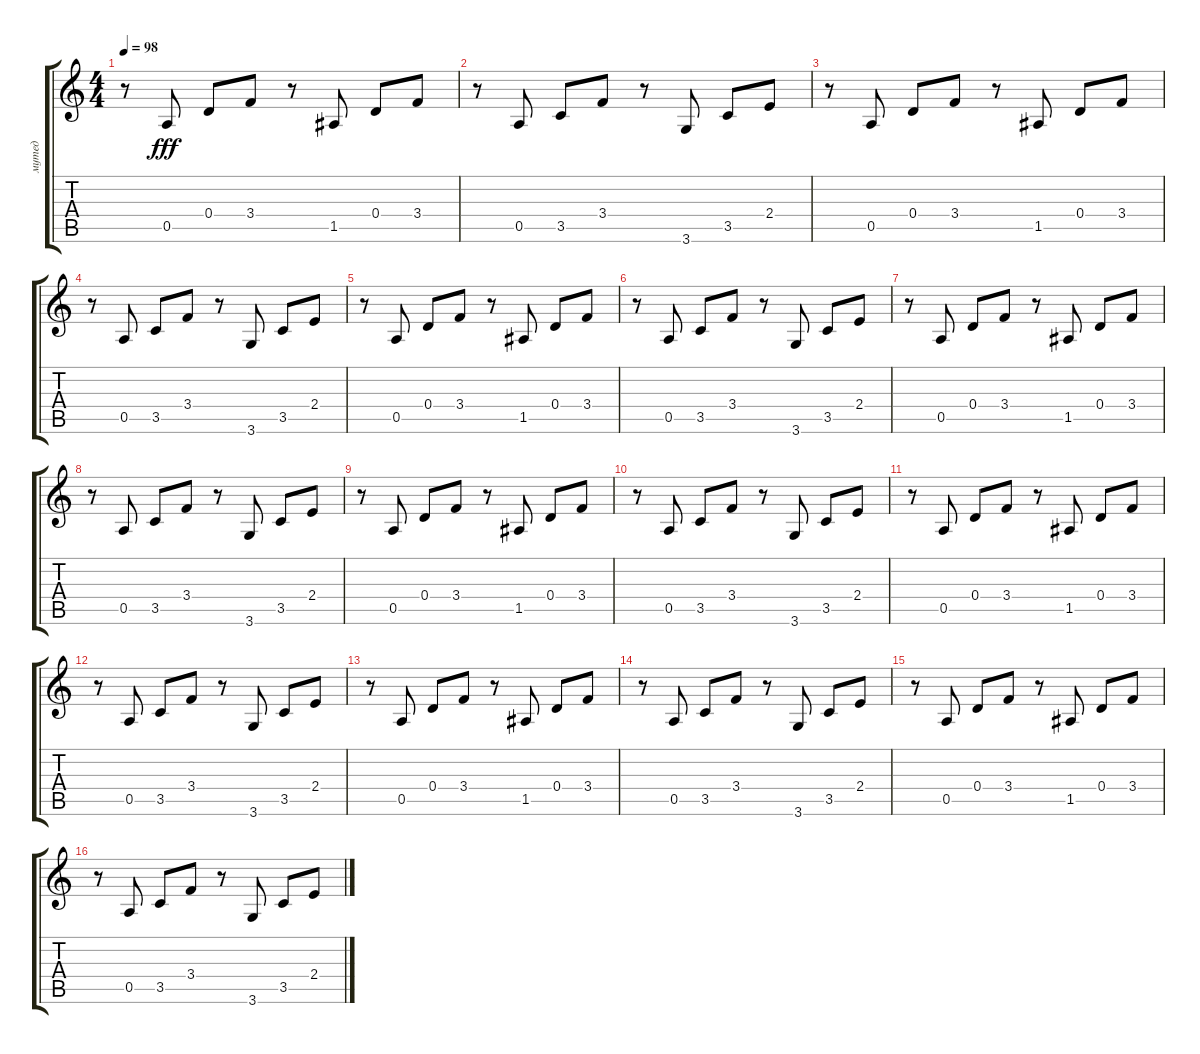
\track ("мутед" "мутед") {instrument electricguitarmuted}
\staff {score tabs}
\tuning (E4 B3 G3 D3 A2 E2) {hide}
\ts (4 4)
\tempo 98
\clef g2
\ks c
r.8{dy fff} 0.5.8 0.4.8 3.4.8 r.8 1.5.8 0.4.8 3.4.8 |
r.8 0.5.8 3.5.8 3.4.8 r.8 3.6.8 3.5.8 2.4.8 |
r.8 0.5.8 0.4.8 3.4.8 r.8 1.5.8 0.4.8 3.4.8 |
r.8 0.5.8 3.5.8 3.4.8 r.8 3.6.8 3.5.8 2.4.8 |
r.8 0.5.8 0.4.8 3.4.8 r.8 1.5.8 0.4.8 3.4.8 |
r.8 0.5.8 3.5.8 3.4.8 r.8 3.6.8 3.5.8 2.4.8 |
r.8 0.5.8 0.4.8 3.4.8 r.8 1.5.8 0.4.8 3.4.8 |
r.8 0.5.8 3.5.8 3.4.8 r.8 3.6.8 3.5.8 2.4.8 |
r.8 0.5.8 0.4.8 3.4.8 r.8 1.5.8 0.4.8 3.4.8 |
r.8 0.5.8 3.5.8 3.4.8 r.8 3.6.8 3.5.8 2.4.8 |
r.8 0.5.8 0.4.8 3.4.8 r.8 1.5.8 0.4.8 3.4.8 |
r.8 0.5.8 3.5.8 3.4.8 r.8 3.6.8 3.5.8 2.4.8 |
r.8 0.5.8 0.4.8 3.4.8 r.8 1.5.8 0.4.8 3.4.8 |
r.8 0.5.8 3.5.8 3.4.8 r.8 3.6.8 3.5.8 2.4.8 |
r.8 0.5.8 0.4.8 3.4.8 r.8 1.5.8 0.4.8 3.4.8 |
r.8 0.5.8 3.5.8 3.4.8 r.8 3.6.8 3.5.8 2.4.8
